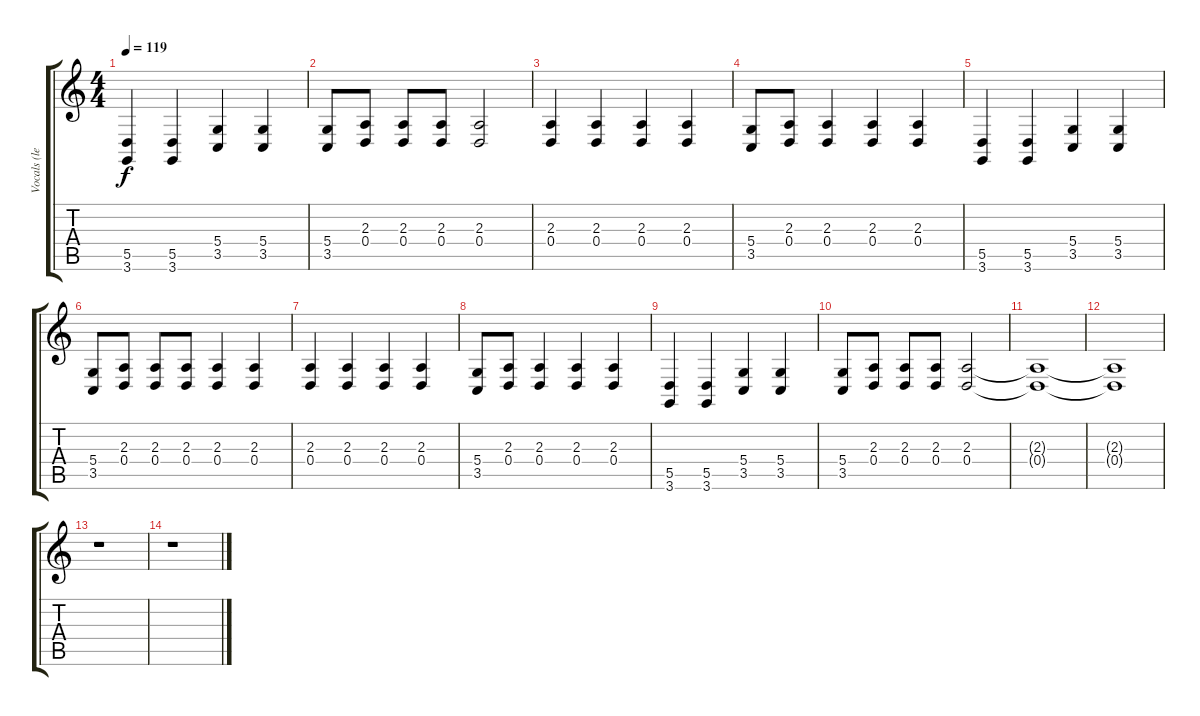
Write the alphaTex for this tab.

\track ("Vocals (lead female and choir)" "Vocals (le") {instrument choiraahs}
\staff {score tabs}
\tuning (E4 B3 G3 D3 A2 E2) {hide}
\ts (4 4)
\tempo 119
\clef g2
\ks c
(5.5 3.6).4{dy f} (5.5 3.6).4 (5.4 3.5).4 (5.4 3.5).4 |
(5.4 3.5).8 (2.3 0.4).8 (2.3 0.4).8 (2.3 0.4).8 (2.3 0.4).2 |
(2.3 0.4).4 (2.3 0.4).4 (2.3 0.4).4 (2.3 0.4).4 |
(5.4 3.5).8 (2.3 0.4).8 (2.3 0.4).4 (2.3 0.4).4 (2.3 0.4).4 |
(5.5 3.6).4 (5.5 3.6).4 (5.4 3.5).4 (5.4 3.5).4 |
(5.4 3.5).8 (2.3 0.4).8 (2.3 0.4).8 (2.3 0.4).8 (2.3 0.4).4 (2.3 0.4).4 |
(2.3 0.4).4 (2.3 0.4).4 (2.3 0.4).4 (2.3 0.4).4 |
(5.4 3.5).8 (2.3 0.4).8 (2.3 0.4).4 (2.3 0.4).4 (2.3 0.4).4 |
(5.5 3.6).4 (5.5 3.6).4 (5.4 3.5).4 (5.4 3.5).4 |
(5.4 3.5).8 (2.3 0.4).8 (2.3 0.4).8 (2.3 0.4).8 (2.3 0.4).2 |
(2.3{t} 0.4{t}).1 |
(2.3{t} 0.4{t}).1 |
r.1 |
r.1
